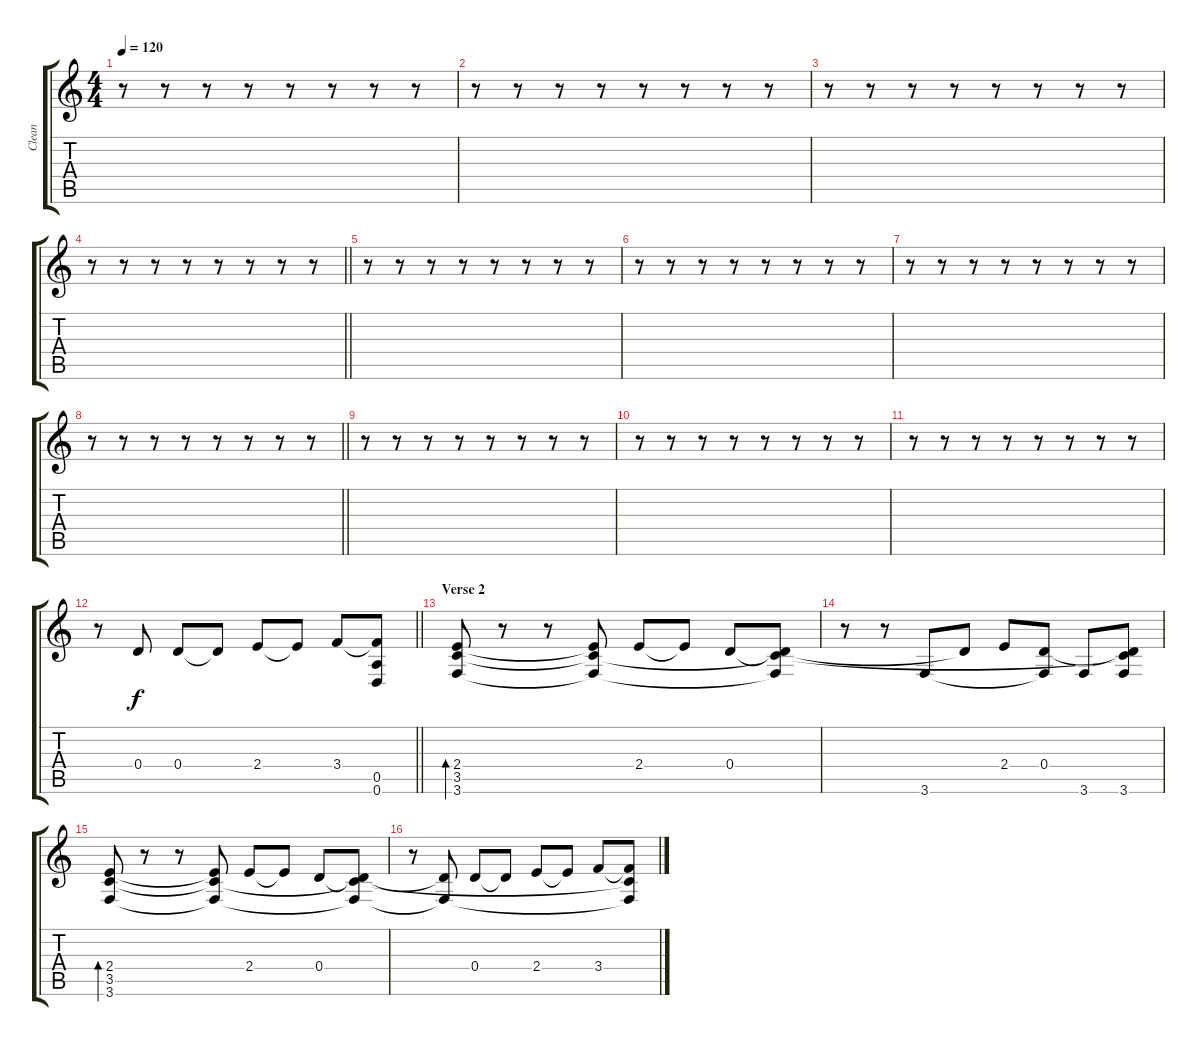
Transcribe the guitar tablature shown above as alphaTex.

\track ("Clean" "Clean") {instrument electricguitarclean}
\staff {score tabs}
\tuning (E4 B3 G3 D3 A2 D2) {hide}
\ts (4 4)
\tempo 120
\clef g2
\ks c
r.8{dy f} r.8 r.8 r.8 r.8 r.8 r.8 r.8 |
r.8 r.8 r.8 r.8 r.8 r.8 r.8 r.8 |
r.8 r.8 r.8 r.8 r.8 r.8 r.8 r.8 |
\barLineRight lightlight
r.8 r.8 r.8 r.8 r.8 r.8 r.8 r.8 |
r.8 r.8 r.8 r.8 r.8 r.8 r.8 r.8 |
r.8 r.8 r.8 r.8 r.8 r.8 r.8 r.8 |
r.8 r.8 r.8 r.8 r.8 r.8 r.8 r.8 |
\barLineRight lightlight
r.8 r.8 r.8 r.8 r.8 r.8 r.8 r.8 |
r.8 r.8 r.8 r.8 r.8 r.8 r.8 r.8 |
r.8 r.8 r.8 r.8 r.8 r.8 r.8 r.8 |
r.8 r.8 r.8 r.8 r.8 r.8 r.8 r.8 |
\barLineRight lightlight
r.8 0.4.8 0.4.8 0.4{t}.8 2.4.8 2.4{t}.8 3.4.8 (3.4{t} 0.5 0.6).8 |
\section ("" "Verse 2")
(2.4 3.5 3.6).8{bd 480} r.8 r.8 (2.4{t} 3.5{t} 3.6{t}).8 2.4.8 2.4{t}.8 0.4.8 (0.4{t} 3.5{t} 3.6{t}).8 |
r.8 r.8 3.6.8 0.4{t}.8 2.4.8 (0.4 3.6{t}).8 3.6.8 (0.4{t} 3.5{t} 3.6).8 |
(2.4 3.5 3.6).8{bd 480} r.8 r.8 (2.4{t} 3.5{t} 3.6{t}).8 2.4.8 2.4{t}.8 0.4.8 (0.4{t} 3.5{t} 3.6{t}).8 |
r.8 (0.4{t} 3.6{t}).8 0.4.8 0.4{t}.8 2.4.8 2.4{t}.8 3.4.8 (3.4{t} 3.5{t} 3.6{t}).8
